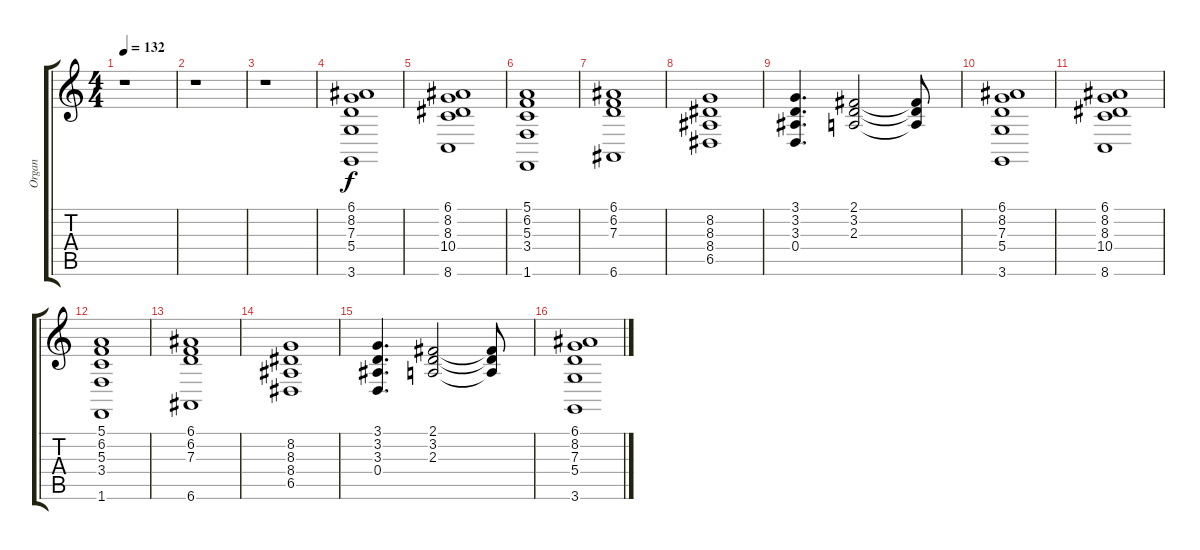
\track ("Organ" "Organ") {instrument drawbarorgan}
\staff {score tabs}
\tuning (E4 B3 G3 D3 A2 E2) {hide}
\ts (4 4)
\tempo 132
\clef g2
\ks c
r.1{dy f} |
r.1 |
r.1 |
(6.1 8.2 7.3 5.4 3.6).1 |
(6.1 8.2 8.3 10.4 8.6).1 |
(5.1 6.2 5.3 3.4 1.6).1 |
(6.1 6.2 7.3 6.6).1 |
(8.2 8.3 8.4 6.5).1 |
(3.1 3.2 3.3 0.4).4{d} (2.1 3.2 2.3).2 (2.1{t} 3.2{t} 2.3{t}).8 |
(6.1 8.2 7.3 5.4 3.6).1 |
(6.1 8.2 8.3 10.4 8.6).1 |
(5.1 6.2 5.3 3.4 1.6).1 |
(6.1 6.2 7.3 6.6).1 |
(8.2 8.3 8.4 6.5).1 |
(3.1 3.2 3.3 0.4).4{d} (2.1 3.2 2.3).2 (2.1{t} 3.2{t} 2.3{t}).8 |
(6.1 8.2 7.3 5.4 3.6).1
